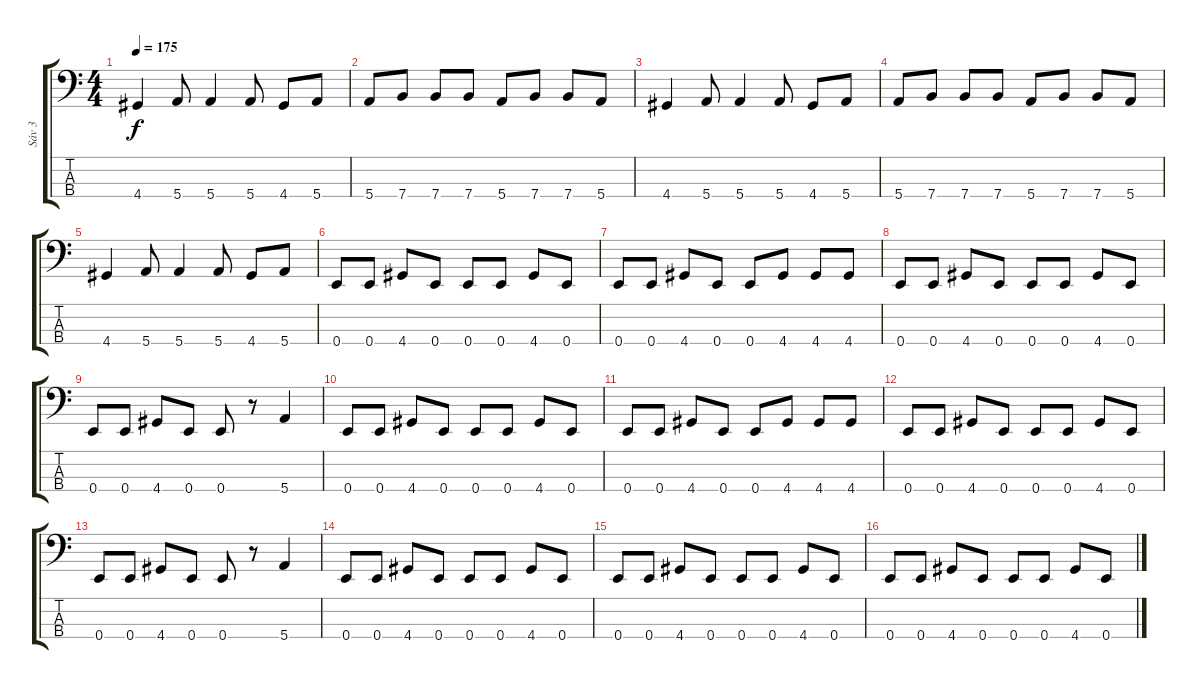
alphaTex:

\track ("Sáv 3" "Sáv 3") {instrument electricbassfinger}
\staff {score tabs}
\tuning (G2 D2 A1 E1) {hide}
\ts (4 4)
\tempo 175
\clef f4
\ks c
4.4.4{dy f} 5.4.8 5.4.4 5.4.8 4.4.8 5.4.8 |
5.4.8 7.4.8 7.4.8 7.4.8 5.4.8 7.4.8 7.4.8 5.4.8 |
4.4.4 5.4.8 5.4.4 5.4.8 4.4.8 5.4.8 |
5.4.8 7.4.8 7.4.8 7.4.8 5.4.8 7.4.8 7.4.8 5.4.8 |
4.4.4 5.4.8 5.4.4 5.4.8 4.4.8 5.4.8 |
0.4.8 0.4.8 4.4.8 0.4.8 0.4.8 0.4.8 4.4.8 0.4.8 |
0.4.8 0.4.8 4.4.8 0.4.8 0.4.8 4.4.8 4.4.8 4.4.8 |
0.4.8 0.4.8 4.4.8 0.4.8 0.4.8 0.4.8 4.4.8 0.4.8 |
0.4.8 0.4.8 4.4.8 0.4.8 0.4.8 r.8 5.4.4 |
0.4.8 0.4.8 4.4.8 0.4.8 0.4.8 0.4.8 4.4.8 0.4.8 |
0.4.8 0.4.8 4.4.8 0.4.8 0.4.8 4.4.8 4.4.8 4.4.8 |
0.4.8 0.4.8 4.4.8 0.4.8 0.4.8 0.4.8 4.4.8 0.4.8 |
0.4.8 0.4.8 4.4.8 0.4.8 0.4.8 r.8 5.4.4 |
0.4.8 0.4.8 4.4.8 0.4.8 0.4.8 0.4.8 4.4.8 0.4.8 |
0.4.8 0.4.8 4.4.8 0.4.8 0.4.8 0.4.8 4.4.8 0.4.8 |
0.4.8 0.4.8 4.4.8 0.4.8 0.4.8 0.4.8 4.4.8 0.4.8
